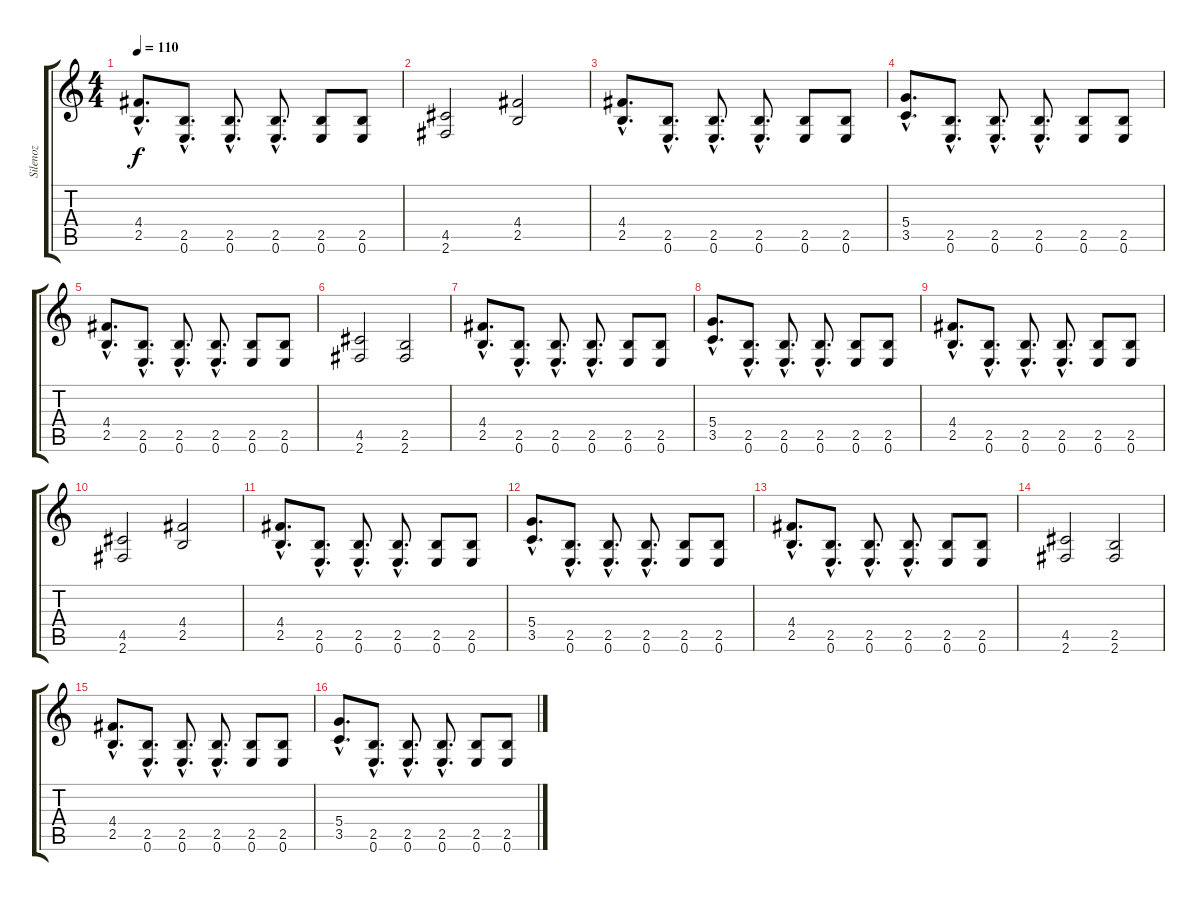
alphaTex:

\track ("Silenoz" "Silenoz") {instrument distortionguitar}
\staff {score tabs}
\tuning (E4 B3 G3 D3 A2 E2) {hide}
\ts (4 4)
\tempo 110
\clef g2
\ks c
(4.4{hac} 2.5{hac}).8{d dy f} (2.5{hac} 0.6{hac}).8{d} (2.5{hac} 0.6{hac}).8{d} (2.5{hac} 0.6{hac}).8{d} (2.5 0.6).8 (2.5 0.6).8 |
(4.5 2.6).2 (4.4 2.5).2 |
(4.4{hac} 2.5{hac}).8{d} (2.5{hac} 0.6{hac}).8{d} (2.5{hac} 0.6{hac}).8{d} (2.5{hac} 0.6{hac}).8{d} (2.5 0.6).8 (2.5 0.6).8 |
(5.4{hac} 3.5{hac}).8{d} (2.5{hac} 0.6{hac}).8{d} (2.5{hac} 0.6{hac}).8{d} (2.5{hac} 0.6{hac}).8{d} (2.5 0.6).8 (2.5 0.6).8 |
(4.4{hac} 2.5{hac}).8{d} (2.5{hac} 0.6{hac}).8{d} (2.5{hac} 0.6{hac}).8{d} (2.5{hac} 0.6{hac}).8{d} (2.5 0.6).8 (2.5 0.6).8 |
(4.5 2.6).2 (2.5 2.6).2 |
(4.4{hac} 2.5{hac}).8{d} (2.5{hac} 0.6{hac}).8{d} (2.5{hac} 0.6{hac}).8{d} (2.5{hac} 0.6{hac}).8{d} (2.5 0.6).8 (2.5 0.6).8 |
(5.4{hac} 3.5{hac}).8{d} (2.5{hac} 0.6{hac}).8{d} (2.5{hac} 0.6{hac}).8{d} (2.5{hac} 0.6{hac}).8{d} (2.5 0.6).8 (2.5 0.6).8 |
(4.4{hac} 2.5{hac}).8{d} (2.5{hac} 0.6{hac}).8{d} (2.5{hac} 0.6{hac}).8{d} (2.5{hac} 0.6{hac}).8{d} (2.5 0.6).8 (2.5 0.6).8 |
(4.5 2.6).2 (4.4 2.5).2 |
(4.4{hac} 2.5{hac}).8{d} (2.5{hac} 0.6{hac}).8{d} (2.5{hac} 0.6{hac}).8{d} (2.5{hac} 0.6{hac}).8{d} (2.5 0.6).8 (2.5 0.6).8 |
(5.4{hac} 3.5{hac}).8{d} (2.5{hac} 0.6{hac}).8{d} (2.5{hac} 0.6{hac}).8{d} (2.5{hac} 0.6{hac}).8{d} (2.5 0.6).8 (2.5 0.6).8 |
(4.4{hac} 2.5{hac}).8{d} (2.5{hac} 0.6{hac}).8{d} (2.5{hac} 0.6{hac}).8{d} (2.5{hac} 0.6{hac}).8{d} (2.5 0.6).8 (2.5 0.6).8 |
(4.5 2.6).2 (2.5 2.6).2 |
(4.4{hac} 2.5{hac}).8{d} (2.5{hac} 0.6{hac}).8{d} (2.5{hac} 0.6{hac}).8{d} (2.5{hac} 0.6{hac}).8{d} (2.5 0.6).8 (2.5 0.6).8 |
(5.4{hac} 3.5{hac}).8{d} (2.5{hac} 0.6{hac}).8{d} (2.5{hac} 0.6{hac}).8{d} (2.5{hac} 0.6{hac}).8{d} (2.5 0.6).8 (2.5 0.6).8
